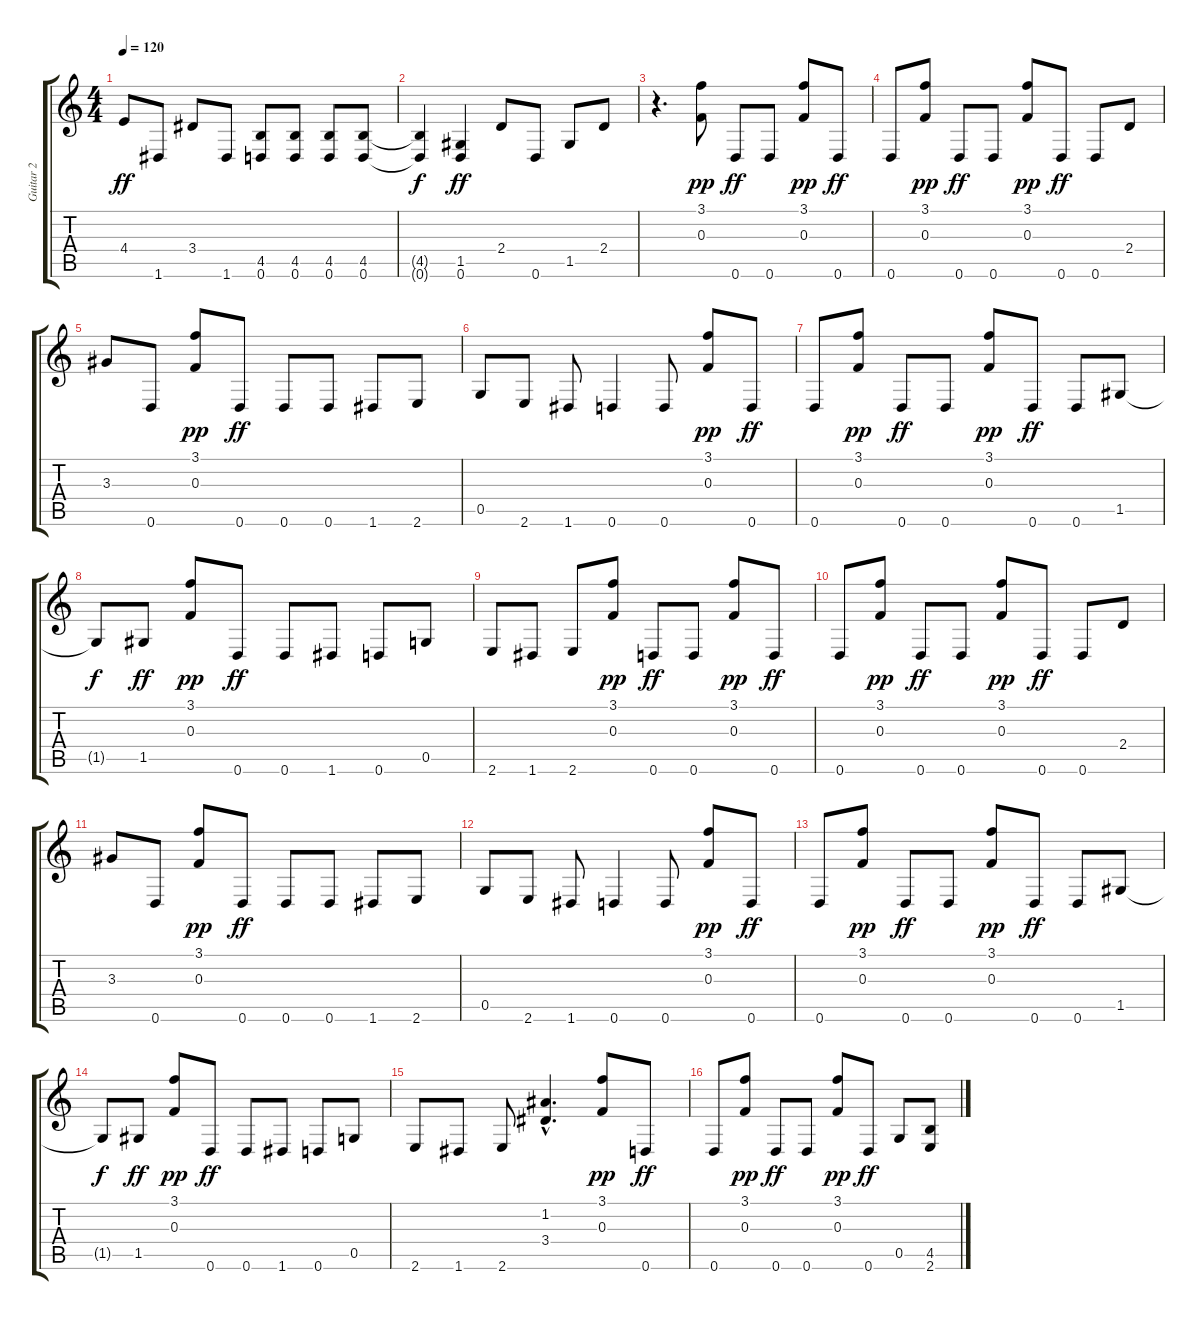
\track ("Guitar 2" "Guitar 2") {instrument acousticguitarnylon}
\staff {score tabs}
\tuning (D4 A3 F3 C3 G2 D2) {hide}
\ts (4 4)
\tempo 120
\clef g2
\ks c
4.4.8{dy ff} 1.6.8 3.4.8 1.6.8 (4.5 0.6).8 (4.5 0.6).8 (4.5 0.6).8 (4.5 0.6).8 |
(4.5{t} 0.6{t}).4{dy f} (1.5 0.6).4{dy ff} 2.4.8 0.6.8 1.5.8 2.4.8 |
r.4{d} (3.1 0.3).8{dy pp} 0.6.8{dy ff} 0.6.8 (3.1 0.3).8{dy pp} 0.6.8{dy ff} |
0.6.8 (3.1 0.3).8{dy pp} 0.6.8{dy ff} 0.6.8 (3.1 0.3).8{dy pp} 0.6.8{dy ff} 0.6.8 2.4.8 |
3.3.8 0.6.8 (3.1 0.3).8{dy pp} 0.6.8{dy ff} 0.6.8 0.6.8 1.6.8 2.6.8 |
0.5.8 2.6.8 1.6.8 0.6.4 0.6.8 (3.1 0.3).8{dy pp} 0.6.8{dy ff} |
0.6.8 (3.1 0.3).8{dy pp} 0.6.8{dy ff} 0.6.8 (3.1 0.3).8{dy pp} 0.6.8{dy ff} 0.6.8 1.5.8 |
1.5{t}.8{dy f} 1.5.8{dy ff} (3.1 0.3).8{dy pp} 0.6.8{dy ff} 0.6.8 1.6.8 0.6.8 0.5.8 |
2.6.8 1.6.8 2.6.8 (3.1 0.3).8{dy pp} 0.6.8{dy ff} 0.6.8 (3.1 0.3).8{dy pp} 0.6.8{dy ff} |
0.6.8 (3.1 0.3).8{dy pp} 0.6.8{dy ff} 0.6.8 (3.1 0.3).8{dy pp} 0.6.8{dy ff} 0.6.8 2.4.8 |
3.3.8 0.6.8 (3.1 0.3).8{dy pp} 0.6.8{dy ff} 0.6.8 0.6.8 1.6.8 2.6.8 |
0.5.8 2.6.8 1.6.8 0.6.4 0.6.8 (3.1 0.3).8{dy pp} 0.6.8{dy ff} |
0.6.8 (3.1 0.3).8{dy pp} 0.6.8{dy ff} 0.6.8 (3.1 0.3).8{dy pp} 0.6.8{dy ff} 0.6.8 1.5.8 |
1.5{t}.8{dy f} 1.5.8{dy ff} (3.1 0.3).8{dy pp} 0.6.8{dy ff} 0.6.8 1.6.8 0.6.8 0.5.8 |
2.6.8 1.6.8 2.6.8 (1.2{hac} 3.4{hac}).4{d} (3.1 0.3).8{dy pp} 0.6.8{dy ff} |
0.6.8 (3.1 0.3).8{dy pp} 0.6.8{dy ff} 0.6.8 (3.1 0.3).8{dy pp} 0.6.8{dy ff} 0.5.8 (4.5 2.6).8
